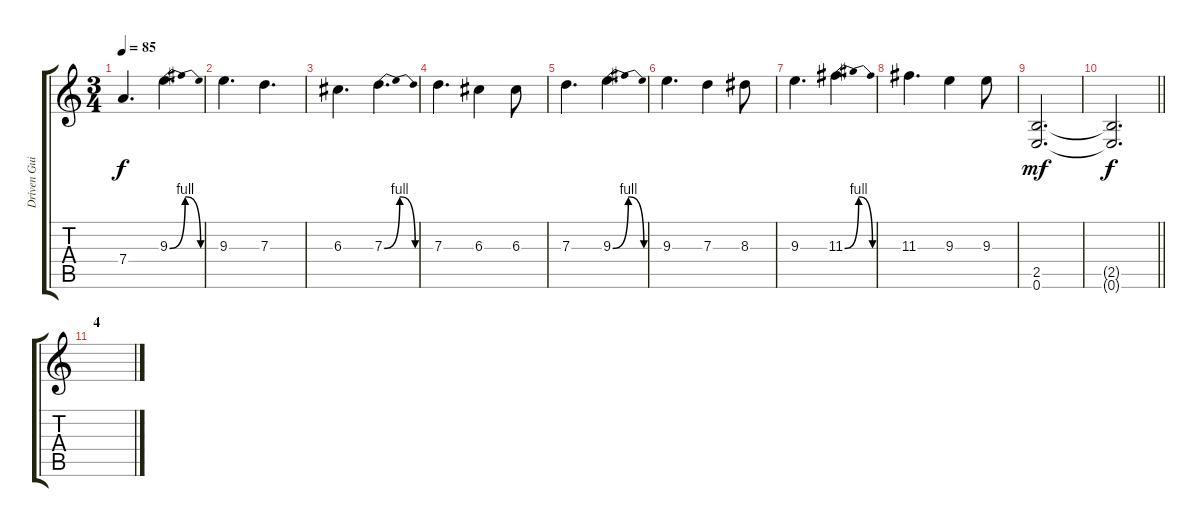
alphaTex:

\track ("Driven Guitar 1" "Driven Gui") {instrument overdrivenguitar}
\staff {score tabs}
\tuning (E4 B3 G3 D3 A2 E2) {hide}
\ts (3 4)
\tempo 85
\clef g2
\ks c
7.4.4{d dy f} 9.3{be (bendrelease 0 0 10 4 44 4 60 0)}.4{d} |
9.3.4{d} 7.3.4{d} |
6.3.4{d} 7.3{be (bendrelease 0 0 10 4 45 4 60 0)}.4{d} |
7.3.4{d} 6.3.4 6.3.8 |
7.3.4{d} 9.3{be (bendrelease 0 0 10 4 45 4 60 0)}.4{d} |
9.3.4{d} 7.3.4 8.3.8 |
9.3.4{d} 11.3{be (bendrelease 0 0 10 4 45 4 60 0)}.4{d} |
11.3.4{d} 9.3.4 9.3.8 |
(2.5 0.6).2{d dy mf} |
\barLineRight lightlight
(2.5{t} 0.6{t}).2{d dy f} |
\section ("" "4")
